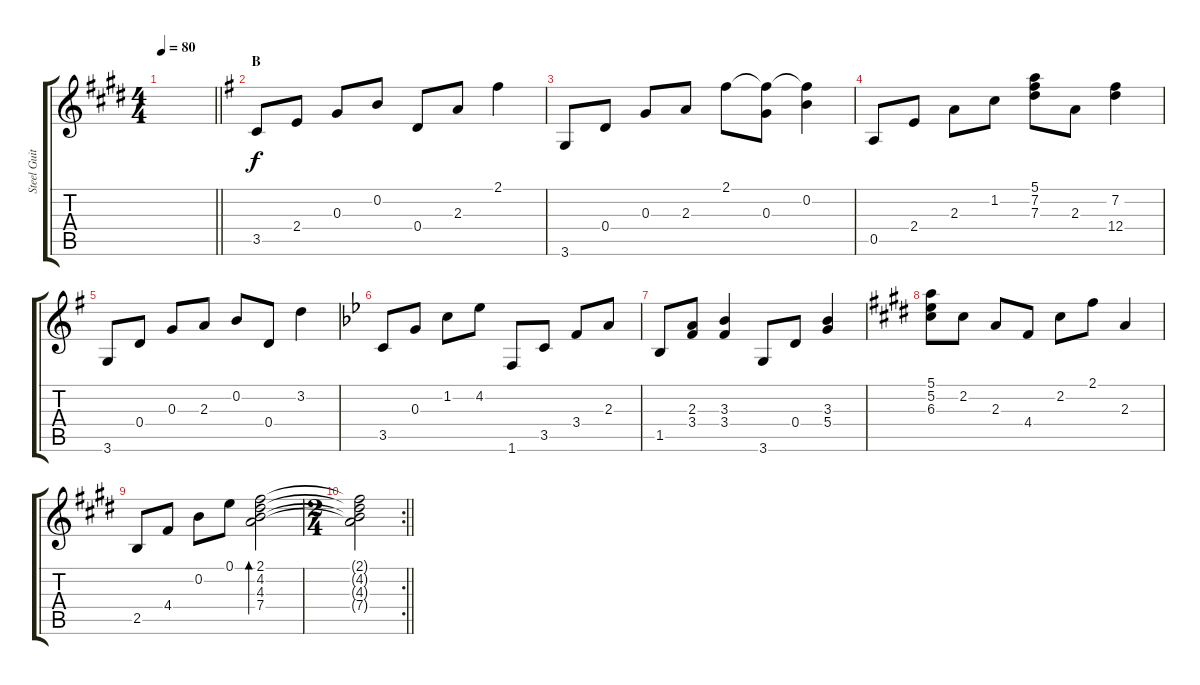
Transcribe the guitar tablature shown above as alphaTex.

\track ("Steel Guitar (L)" "Steel Guit") {instrument acousticguitarsteel}
\staff {score tabs}
\tuning (E4 B3 G3 D3 A2 E2) {hide}
\ts (4 4)
\tempo 80
\clef g2
\barLineRight lightlight
\ks e
|
\section ("" "B")
\ks g
3.5.8 2.4.8 0.3.8 0.2.8 0.4.8 2.3.8 2.1.4 |
3.6.8 0.4.8 0.3.8 2.3.8 2.1.8 (2.1{t} 0.3).8 (2.1{t} 0.2).4 |
0.5.8 2.4.8 2.3.8 1.2.8 (5.1 7.2 7.3).8 2.3.8 (7.2 12.4).4 |
3.6.8 0.4.8 0.3.8 2.3.8 0.2.8 0.4.8 3.2.4 |
\ks bb
3.5.8 0.3.8 1.2.8 4.2.8 1.6.8 3.5.8 3.4.8 2.3.8 |
1.5.8 (2.3 3.4).8 (3.3 3.4).4 3.6.8 0.4.8 (3.3 5.4).4 |
\ks e
(5.1 5.2 6.3).8 2.2.8 2.3.8 4.4.8 2.2.8 2.1.8 2.3.4 |
2.5.8 4.4.8 0.2.8 0.1.8 (2.1 4.2 4.3 7.4).2{bd 60} |
\rc 2
\ts (2 4)
\barLineRight lightlight
(2.1{t} 4.2{t} 4.3{t} 7.4{t}).2
